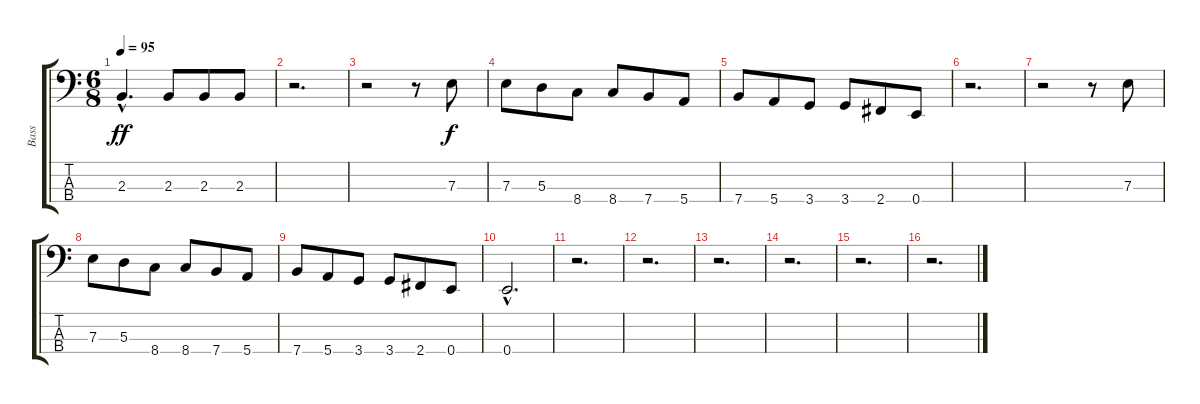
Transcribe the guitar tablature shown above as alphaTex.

\track ("Bass" "Bass") {instrument electricbasspick}
\staff {score tabs}
\tuning (G2 D2 A1 E1) {hide}
\ts (6 8)
\tempo 95
\clef f4
\ks c
2.3{hac}.4{d dy ff} 2.3.8 2.3.8 2.3.8 |
r.2{d} |
r.2 r.8 7.3.8{dy f} |
7.3.8 5.3.8 8.4.8 8.4.8 7.4.8 5.4.8 |
7.4.8 5.4.8 3.4.8 3.4.8 2.4.8 0.4.8 |
r.2{d} |
r.2 r.8 7.3.8 |
7.3.8 5.3.8 8.4.8 8.4.8 7.4.8 5.4.8 |
7.4.8 5.4.8 3.4.8 3.4.8 2.4.8 0.4.8 |
0.4{hac}.2{d} |
r.2{d} |
r.2{d} |
r.2{d} |
r.2{d} |
r.2{d} |
r.2{d}
